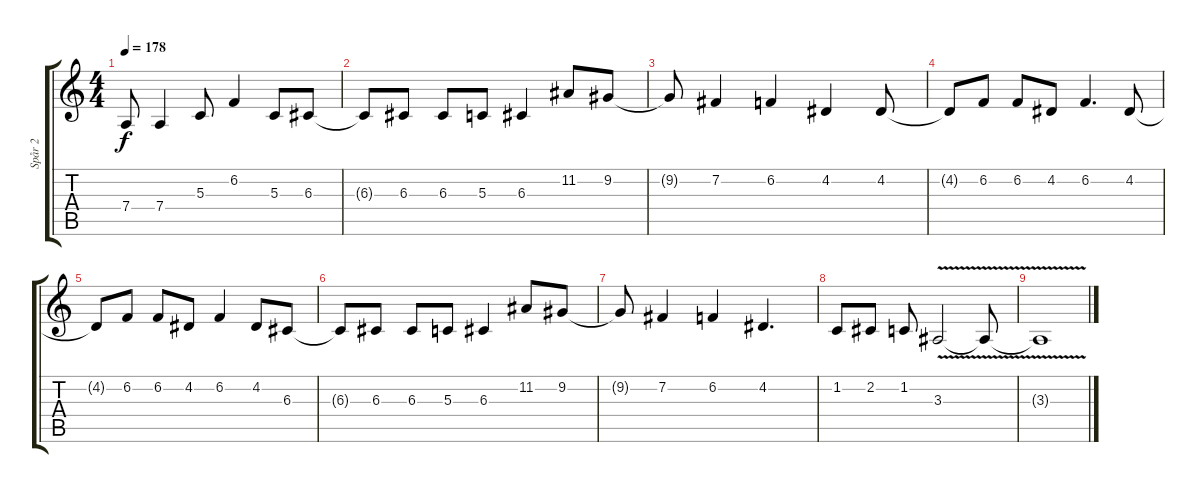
\track ("Spår 2" "Spår 2") {instrument lead2sawtooth}
\staff {score tabs}
\tuning (E4 B3 G3 D3 A2 D2) {hide}
\ts (4 4)
\tempo 178
\clef g2
\ks c
7.4{t}.8{dy f} 7.4.4 5.3.8 6.2.4 5.3.8 6.3.8 |
6.3{t}.8 6.3.8 6.3.8 5.3.8 6.3.4 11.2.8 9.2.8 |
9.2{t}.8 7.2.4 6.2.4 4.2.4 4.2.8 |
4.2{t}.8 6.2.8 6.2.8 4.2.8 6.2.4{d} 4.2.8 |
4.2{t}.8 6.2.8 6.2.8 4.2.8 6.2.4 4.2.8 6.3.8 |
6.3{t}.8 6.3.8 6.3.8 5.3.8 6.3.4 11.2.8 9.2.8 |
9.2{t}.8 7.2.4 6.2.4 4.2.4{d} |
1.2.8 2.2.8 1.2.8 3.3{v}.2 3.3{v t}.8 |
3.3{v t}.1
